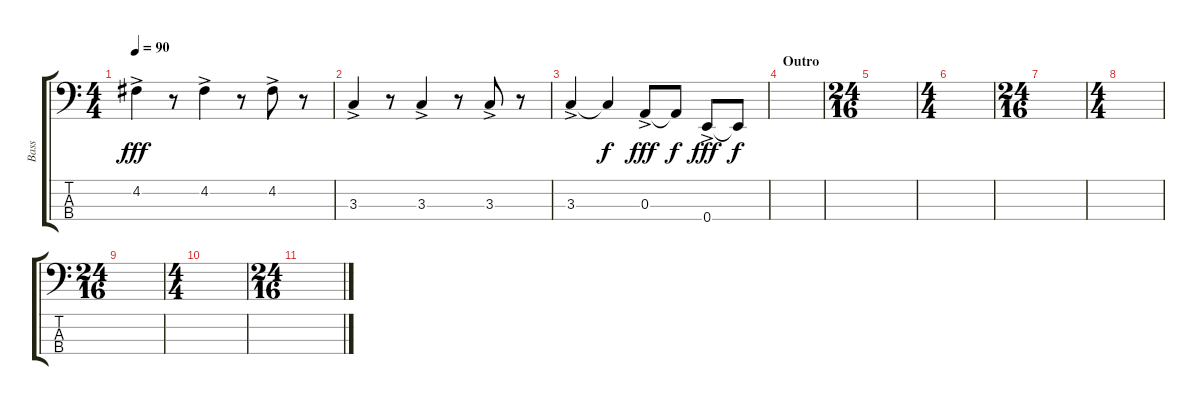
\track ("Bass" "Bass") {instrument electricbassfinger}
\staff {score tabs}
\tuning (G2 D2 A1 E1) {hide}
\ts (4 4)
\tempo 90
\clef f4
\ks c
4.2{ac}.4{dy fff} r.8 4.2{ac}.4 r.8 4.2{ac}.8 r.8 |
3.3{ac}.4 r.8 3.3{ac}.4 r.8 3.3{ac}.8 r.8 |
3.3{ac}.4 3.3{t}.4{dy f} 0.3{ac}.8{dy fff} 0.3{t}.8{dy f} 0.4{ac}.8{dy fff} 0.4{t}.8{dy f} |
\section ("" "Outro")
|
\ts (24 16)
|
\ts (4 4)
|
\ts (24 16)
|
\ts (4 4)
|
\ts (24 16)
|
\ts (4 4)
|
\ts (24 16)
